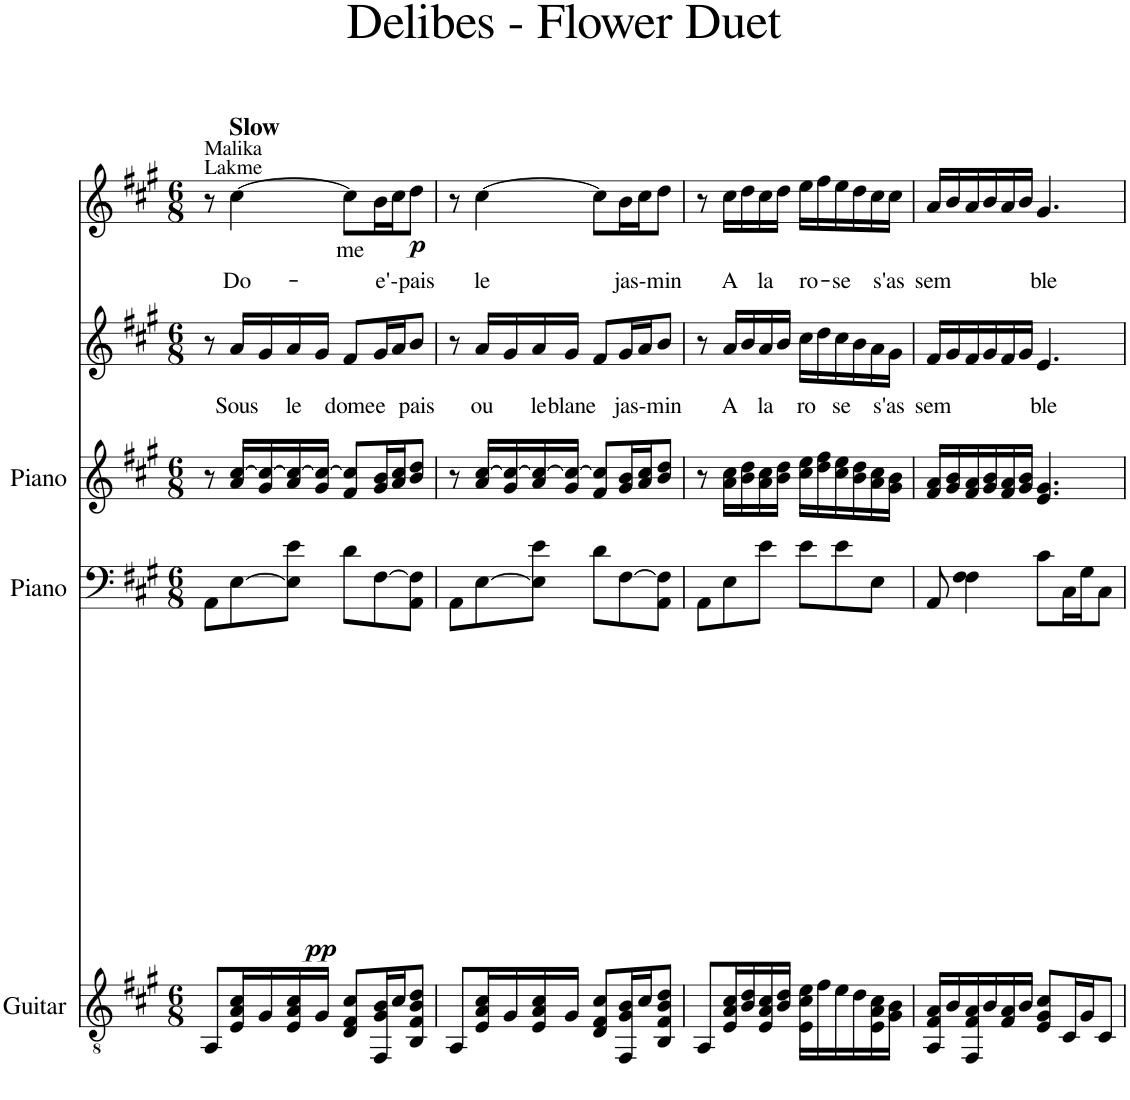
**kern	**dynam	**kern	**dynam	**kern	**kern	**text	**kern	**text	**dynam
*part5	*part5	*part4	*part4	*part3	*part2	*part2	*part1	*part1	*part1
*staff5	*staff5	*staff4	*staff4	*staff3	*staff2	*staff2	*staff1	*staff1	*staff1
*I"Guitar	*	*I"Piano	*	*I"Piano	*I"Momka	*	*I"Lokmo!	*	*
*I'Guit.	*	*I'Pno	*	*I'Pno	*	*	*	*	*
*clefGv2	*	*clefF4	*	*clefG2	*clefG2	*	*clefG2	*	*
*k[f#c#g#]	*	*k[f#c#g#]	*	*k[f#c#g#]	*k[f#c#g#]	*	*k[f#c#g#]	*	*
*M6/8	*	*M6/8	*	*M6/8	*M6/8	*	*M6/8	*	*
=1	=1	=1	=1	=1	=1	=1	=1	=1	=1
!	!	!	!	!	!	!	!LO:TX:a:t=Lakme	!	!
!	!	!	!	!	!	!	!LO:TX:a:t=Malika	!	!
!	!LO:DY:b	!	!LO:DY:b	!	!	!	!	!	!
8AA/L	pp	8AA\L	pp	8r	8r	.	8r	.	.
!	!	!	!	!	!	!	!LO:TX:a:B:t=Slow	!	!
!	!	!	!	!	!	!LO:LY:b	!	!LO:LY:b	!LO:DY:b
16E/ 16A/ 16c#/L	.	[8E\	.	16a/ [16cc#/LL	16a/LL	Sous	[4cc#\	Do-	p
16G#/	.	.	.	16g#/ 16cc#/_	16g#/	.	.	.	.
!	!	!	!	!	!	!LO:LY:b	!	!	!
16E/ 16A/ 16c#/	.	8E\] 8e\J	.	16a/ 16cc#/_	16a/	le	.	.	.
16G#/JJ	.	.	.	16g#/ 16cc#/_JJ	16g#/JJ	.	.	.	.
!	!	!	!	!	!	!LO:LY:b	!	!LO:LY:b	!
8D/ 8F#/ 8c#/L	.	8d\L	.	8f#/ 8cc#/]L	8f#/L	dome	8cc#\L]	-me	.
!	!	!	!	!	!	!LO:LY:b	!	!LO:LY:b	!
16FF#/ 16G#/ 16B/L	.	[8F#\	.	16g#/ 16b/L	16g#/L	e	16b\L	e'-	.
16c#/J	.	.	.	16a/ 16cc#/J	16a/J	.	16cc#\J	.	.
!	!	!	!	!	!	!LO:LY:b	!	!LO:LY:b	!
8BB/ 8F#/ 8B/ 8d/J	.	8AA\ 8F#\]J	.	8b/ 8dd/J	8b/J	pais	8dd\J	pais	.
=2	=2	=2	=2	=2	=2	=2	=2	=2	=2
8AA/L	.	8AA\L	.	8r	8r	.	8r	.	.
!	!	!	!	!	!	!LO:LY:b	!	!LO:LY:b	!
16E/ 16A/ 16c#/L	.	[8E\	.	16a/ [16cc#/LL	16a/LL	ou	[4cc#\	le	.
16G#/	.	.	.	16g#/ 16cc#/_	16g#/	.	.	.	.
!	!	!	!	!	!	!LO:LY:b	!	!	!
16E/ 16A/ 16c#/	.	8E\] 8e\J	.	16a/ 16cc#/_	16a/	le	.	.	.
!	!	!	!	!	!	!LO:LY:b	!	!	!
16G#/JJ	.	.	.	16g#/ 16cc#/_JJ	16g#/JJ	blane	.	.	.
8D/ 8F#/ 8c#/L	.	8d\L	.	8f#/ 8cc#/]L	8f#/L	.	8cc#\L]	.	.
!	!	!	!	!	!	!LO:LY:b	!	!LO:LY:b	!
16FF#/ 16G#/ 16B/L	.	[8F#\	.	16g#/ 16b/L	16g#/L	jas-	16b\L	jas-	.
16c#/J	.	.	.	16a/ 16cc#/J	16a/J	.	16cc#\J	.	.
!	!	!	!	!	!	!LO:LY:b	!	!LO:LY:b	!
8BB/ 8F#/ 8B/ 8d/J	.	8AA\ 8F#\]J	.	8b/ 8dd/J	8b/J	min	8dd\J	min	.
=3	=3	=3	=3	=3	=3	=3	=3	=3	=3
8AA/L	.	8AA\L	.	8r	8r	.	8r	.	.
!	!	!	!	!	!	!LO:LY:b	!	!LO:LY:b	!
16E/ 16A/ 16c#/L	.	8E\	.	16a\ 16cc#\LL	16a/LL	A	16cc#\LL	A	.
16B/ 16d/	.	.	.	16b\ 16dd\	16b/	.	16dd\	.	.
!	!	!	!	!	!	!LO:LY:b	!	!LO:LY:b	!
16E/ 16A/ 16c#/	.	8e\J	.	16a\ 16cc#\	16a/	la	16cc#\	la	.
16B/ 16d/JJ	.	.	.	16b\ 16dd\JJ	16b/JJ	.	16dd\JJ	.	.
!	!	!	!	!	!	!LO:LY:b	!	!LO:LY:b	!
16E\ 16c#\ 16e\LL	.	8e\L	.	16cc#\ 16ee\LL	16cc#\LL	ro	16ee\LL	ro-	.
16f#\	.	.	.	16dd\ 16ff#\	16dd\	.	16ff#\	.	.
!	!	!	!	!	!	!LO:LY:b	!	!LO:LY:b	!
16e\	.	8e\	.	16cc#\ 16ee\	16cc#\	se	16ee\	se	.
16d\	.	.	.	16b\ 16dd\	16b\	.	16dd\	.	.
!	!	!	!	!	!	!LO:LY:b	!	!LO:LY:b	!
16E\ 16A\ 16c#\	.	8E\J	.	16a\ 16cc#\	16a\	s'	16cc#\	s'	.
!	!	!	!	!	!	!LO:LY:b	!	!LO:LY:b	!
16G#\ 16B\JJ	.	.	.	16g#\ 16b\JJ	16g#\JJ	as	16cc#\JJ	as	.
=4	=4	=4	=4	=4	=4	=4	=4	=4	=4
!	!	!	!	!	!	!LO:LY:b	!	!LO:LY:b	!
16AA/ 16F#/ 16A/LL	.	8AA/	.	16f#/ 16a/LL	16f#/LL	sem	16a/LL	sem	.
16B/	.	.	.	16g#/ 16b/	16g#/	.	16b/	.	.
16FF#/ 16F#/ 16A/	.	4F#\ 4F#\	.	16f#/ 16a/	16f#/	.	16a/	.	.
16B/	.	.	.	16g#/ 16b/	16g#/	.	16b/	.	.
16F#/ 16A/	.	.	.	16f#/ 16a/	16f#/	.	16a/	.	.
16B/JJ	.	.	.	16g#/ 16b/JJ	16g#/JJ	.	16b/JJ	.	.
!	!	!	!	!	!	!LO:LY:b	!	!LO:LY:b	!
8E/ 8G#/ 8c#/L	.	8c#\L	.	4.e/ 4.g#/	4.e/	ble	4.g#/	ble	.
16C#/L	.	16C#\L	.	.	.	.	.	.	.
16G#/J	.	16G#\J	.	.	.	.	.	.	.
8C#/J	.	8C#\J	.	.	.	.	.	.	.
=	=	=	=	=	=	=	=	=	=
*-	*-	*-	*-	*-	*-	*-	*-	*-	*-
